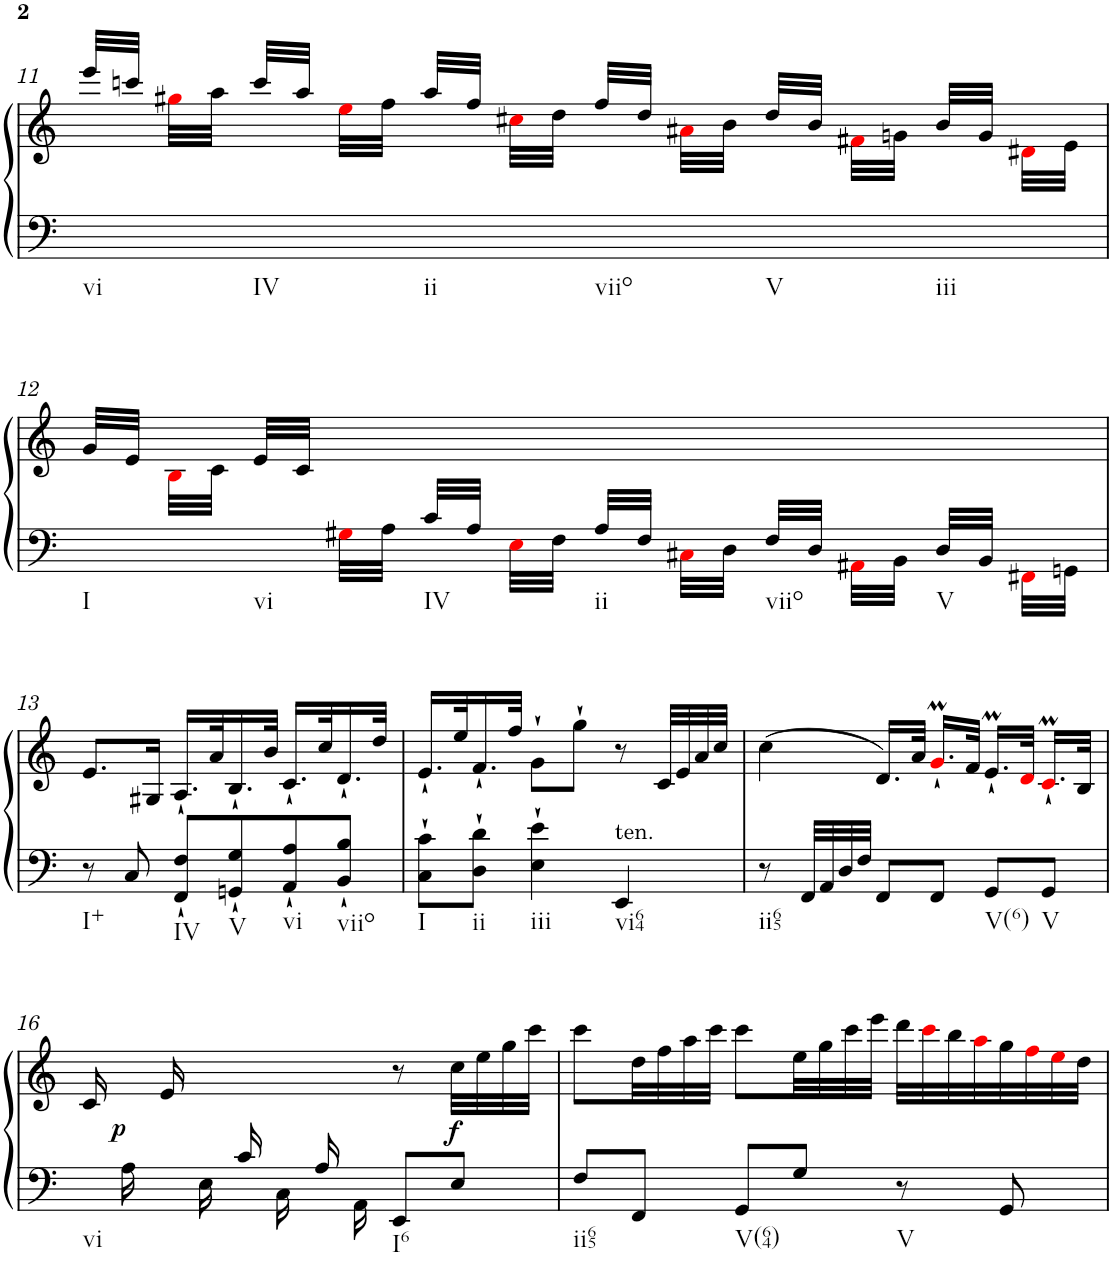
**kern	**kern	**dynam
*part1	*part1	*part1
*staff2	*staff1	*staff1/2
*I"Harpsichord	*	*
*I'Hch.	*	*
!!LO:PB:g=z
*clefF4	*clefG2	*
*k[]	*k[]	*
*M3/4	*M3/4	*
=11	=11	=11
!LO:TX:b:t=vi	!	!
8ryy	32eee/LLL	.
.	32cccn/JJJ	.
.	32gg#Xi\LLL	.
.	32aa\JJJ	.
!LO:TX:b:t=IV	!	!
8ryy	32ccc/LLL	.
.	32aa/JJJ	.
.	32eei\LLL	.
.	32ff\JJJ	.
!LO:TX:b:t=ii	!	!
8ryy	32aa/LLL	.
.	32ff/JJJ	.
.	32cc#Xi\LLL	.
.	32dd\JJJ	.
!LO:TX:b:t=viio	!	!
8ryy	32ff/LLL	.
.	32dd/JJJ	.
.	32a#Xi\LLL	.
.	32b\JJJ	.
!LO:TX:b:t=V	!	!
8ryy	32dd/LLL	.
.	32b/JJJ	.
.	32f#Xi\LLL	.
.	32gn\JJJ	.
!LO:TX:b:t=iii	!	!
8ryy	32b/LLL	.
.	32g/JJJ	.
.	32d#Xi\LLL	.
.	32e\JJJ	.
!!LO:LB:g=z
=12	=12	=12
*^	*	*
!LO:TX:b:t=I	!	!	!
8.ryy	8ryy	32g/LLL	.
.	.	32e/JJJ	.
.	.	32Bi\LLL	.
.	.	32c\JJJ	.
!	!LO:TX:b:t=vi	!	!
.	8ryy	32e/LLL	.
.	.	32c/JJJ	.
32G#Xi\LLL	.	8.ryy	.
32A\JJJ	.	.	.
!LO:TX:b:t=IV	!	!	!
32c/LLL	8ryy	.	.
32A/JJJ	.	.	.
32Ei\LLL	.	.	.
32F\JJJ	.	.	.
!LO:TX:b:t=ii	!	!	!
4.ryy	32A/LLL	4.ryy	.
.	32F/JJJ	.	.
.	32C#Xi\LLL	.	.
.	32D\JJJ	.	.
!	!LO:TX:b:t=viio	!	!
.	32F/LLL	.	.
.	32D/JJJ	.	.
.	32AA#Xi\LLL	.	.
.	32BB\JJJ	.	.
!	!LO:TX:b:t=V	!	!
.	32D/LLL	.	.
.	32BB/JJJ	.	.
.	32FF#Xi\LLL	.	.
.	32GGn\JJJ	.	.
!!LO:LB:g=z
=13	=13	=13	=13
!LO:TX:b:t=I+	!	!	!
*v	*v	*	*
8r	8.e/L	.
8C/	.	.
.	16G#X/Jk	.
!LO:TX:b:t=IV	!	!
8FF/` 8F/`L	16.A`/LL	.
.	32a/K	.
!LO:TX:b:t=V	!	!
8GGn/` 8G/`	16.B`/	.
.	32b/JJk	.
!LO:TX:b:t=vi	!	!
8AA/` 8A/`	16.c`/LL	.
.	32cc/K	.
!LO:TX:b:t=viio	!	!
8BB/` 8B/`J	16.d`/	.
.	32dd/JJk	.
=14	=14	=14
!LO:TX:b:t=I	!	!
8C\` 8c\`L	16.e`/LL	.
.	32ee/K	.
!LO:TX:b:t=ii	!	!
8D\` 8d\`J	16.f`/	.
.	32ff/JJk	.
!LO:TX:b:t=iii	!	!
4E\` 4e\`	8g`\L	.
.	8gg`\J	.
!LO:TX:a:t=ten.	!	!
!LO:TX:b:t=vi64	!	!
4EE/	8r	.
.	32c/LLL	.
.	32e/	.
.	32a/	.
.	32cc/JJJ	.
=15	=15	=15
!LO:TX:b:t=ii65	!	!
8r	(>4cc\	.
32FF/LLL	.	.
32AA/	.	.
32D/	.	.
32F/JJJ	.	.
8FF/L	16.d/LL)	.
.	32a/JJk	.
8FF/J	16.gM`i/LL	.
.	32f/JJk	.
!LO:TX:b:t=V(6)	!	!
8GG/L	16.em`/LL	.
.	32di/JJk	.
!LO:TX:b:t=V	!	!
8GG/J	16.cM`i/LL	.
.	32B/JJk	.
!!LO:LB:g=z
=16	=16	=16
*	*^	*
!LO:TX:b:t=vi	!	!	!
!	!	!	!LO:DY:b
16ryy	2ryy	16c/	p
16A\	.	16ryy	.
16ryy	.	16e/	.
16E\	.	2ryy	.
16c/	.	.	.
16C\	.	.	.
16A/	.	.	.
16AA\	.	.	.
!LO:TX:b:t=I6	!	!	!
8EE/L	8r	.	.
!	!	!	!LO:DY:b
8E/J	32cc\LLL	.	f
.	32ee\	.	.
.	32gg\	16ryy	.
.	32ccc\JJJ	.	.
*	*v	*v	*
=17	=17	=17
!LO:TX:b:t=ii65	!	!
8F/L	8ccc\L	.
8FF/J	32dd\LL	.
.	32ff\	.
.	32aa\	.
.	32ccc\JJJ	.
!LO:TX:b:t=V(64)	!	!
8GG/L	8ccc\L	.
8G/J	32ee\LL	.
.	32gg\	.
.	32ccc\	.
.	32eee\JJJ	.
!LO:TX:b:t=V	!	!
8r	32ddd\LLL	.
.	32ccci\	.
.	32bb\	.
.	32aai\	.
8GG/	32gg\	.
.	32ffi\	.
.	32eei\	.
.	32dd\JJJ	.
=	=	=
*-	*-	*-
